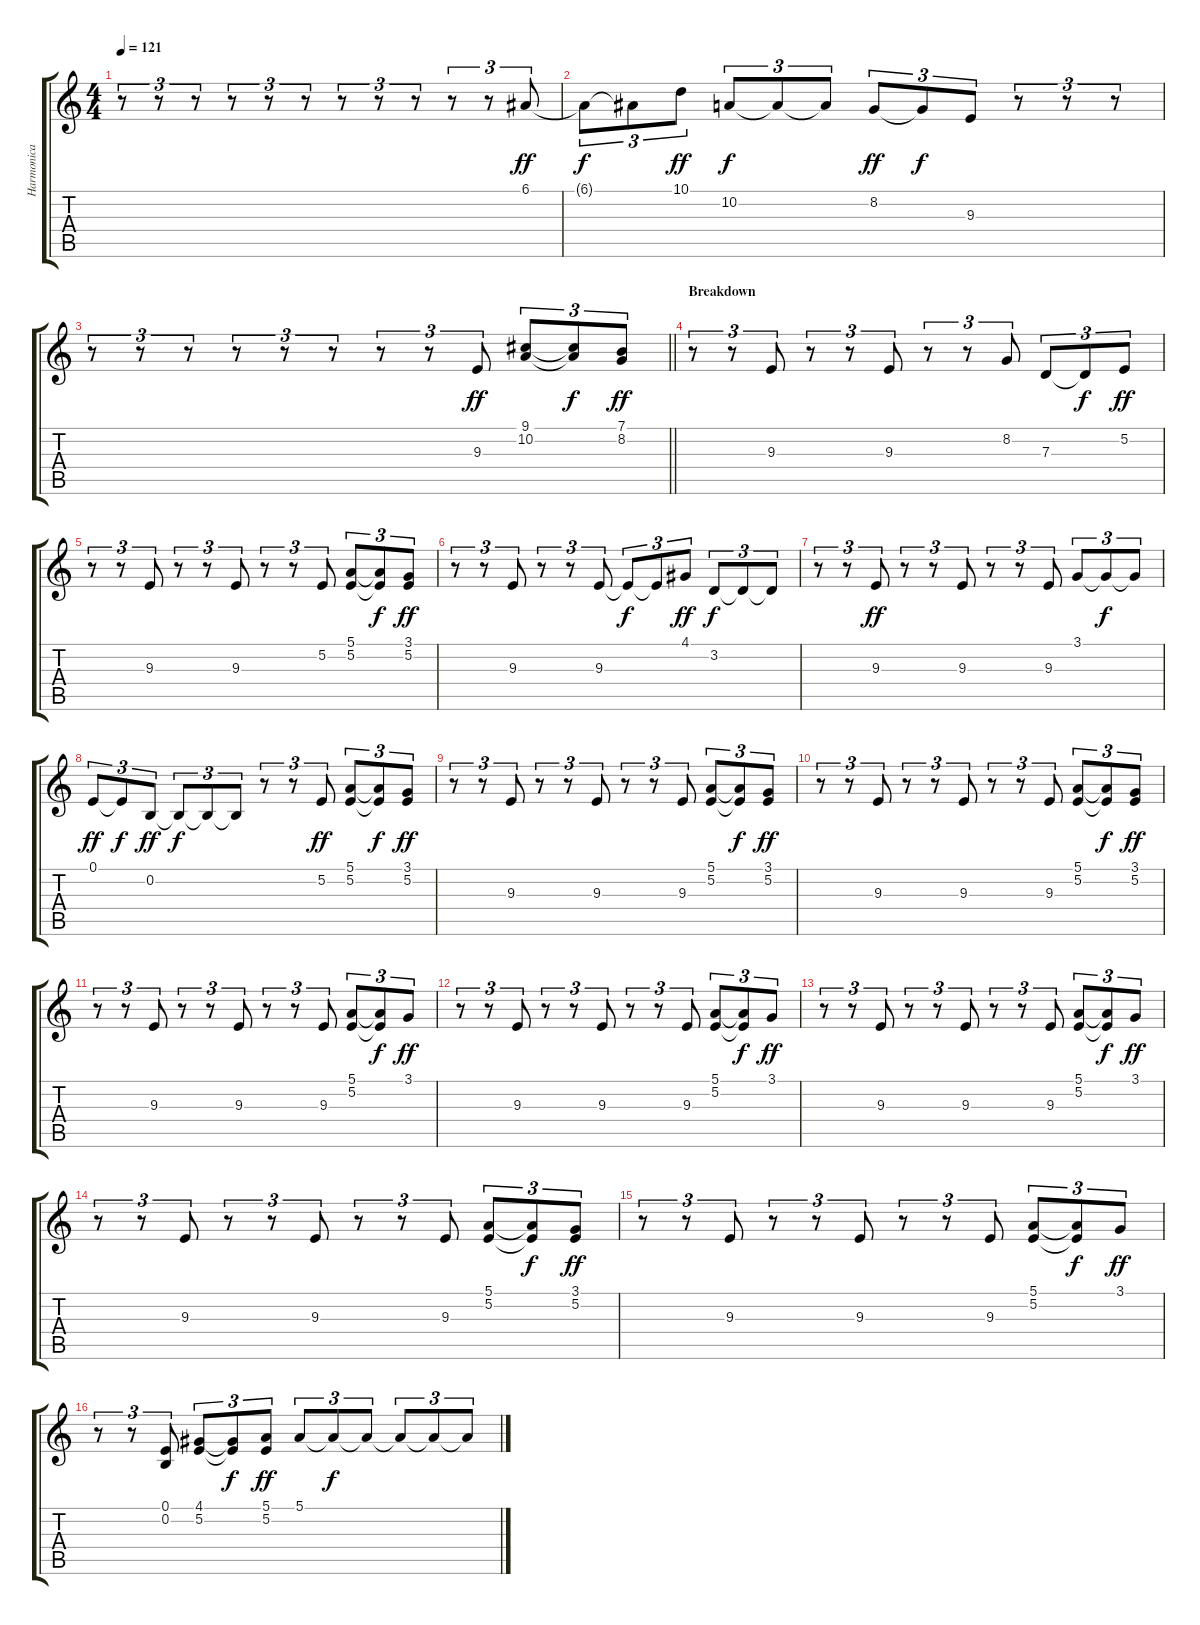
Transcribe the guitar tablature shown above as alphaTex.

\track ("Harmonica" "Harmonica") {solo instrument harmonica}
\staff {score tabs}
\tuning (E4 B3 G3 D3 A2 E2) {hide}
\ts (4 4)
\tempo 121
\clef g2
\ks c
r.8{tu (3 2) dy f} r.8{tu (3 2)} r.8{tu (3 2)} r.8{tu (3 2)} r.8{tu (3 2)} r.8{tu (3 2)} r.8{tu (3 2)} r.8{tu (3 2)} r.8{tu (3 2)} r.8{tu (3 2)} r.8{tu (3 2)} 6.1.8{tu (3 2) dy ff} |
6.1{t}.8{tu (3 2) dy f} 6.1{t}.8{tu (3 2)} 10.1.8{tu (3 2) dy ff} 10.2.8{tu (3 2) dy f} 10.2{t}.8{tu (3 2)} 10.2{t}.8{tu (3 2)} 8.2.8{tu (3 2) dy ff} 8.2{t}.8{tu (3 2) dy f} 9.3.8{tu (3 2)} r.8{tu (3 2)} r.8{tu (3 2)} r.8{tu (3 2)} |
\barLineRight lightlight
r.8{tu (3 2)} r.8{tu (3 2)} r.8{tu (3 2)} r.8{tu (3 2)} r.8{tu (3 2)} r.8{tu (3 2)} r.8{tu (3 2)} r.8{tu (3 2)} 9.3.8{tu (3 2) dy ff} (9.1 10.2).8{tu (3 2)} (9.1{t} 10.2{t}).8{tu (3 2) dy f} (7.1 8.2).8{tu (3 2) dy ff} |
\section ("" "Breakdown")
r.8{tu (3 2)} r.8{tu (3 2)} 9.3.8{tu (3 2) volume 12} r.8{tu (3 2)} r.8{tu (3 2)} 9.3.8{tu (3 2)} r.8{tu (3 2)} r.8{tu (3 2)} 8.2.8{tu (3 2)} 7.3.8{tu (3 2)} 7.3{t}.8{tu (3 2) dy f} 5.2.8{tu (3 2) dy ff} |
r.8{tu (3 2)} r.8{tu (3 2)} 9.3.8{tu (3 2)} r.8{tu (3 2)} r.8{tu (3 2)} 9.3.8{tu (3 2)} r.8{tu (3 2)} r.8{tu (3 2)} 5.2.8{tu (3 2)} (5.1 5.2).8{tu (3 2)} (5.1{t} 5.2{t}).8{tu (3 2) dy f} (3.1 5.2).8{tu (3 2) dy ff} |
r.8{tu (3 2)} r.8{tu (3 2)} 9.3.8{tu (3 2)} r.8{tu (3 2)} r.8{tu (3 2)} 9.3.8{tu (3 2)} 9.3{t}.8{tu (3 2) dy f} 9.3{t}.8{tu (3 2)} 4.1.8{tu (3 2) dy ff} 3.2.8{tu (3 2) dy f} 3.2{t}.8{tu (3 2)} 3.2{t}.8{tu (3 2)} |
r.8{tu (3 2)} r.8{tu (3 2)} 9.3.8{tu (3 2) dy ff} r.8{tu (3 2)} r.8{tu (3 2)} 9.3.8{tu (3 2)} r.8{tu (3 2)} r.8{tu (3 2)} 9.3.8{tu (3 2)} 3.1.8{tu (3 2)} 3.1{t}.8{tu (3 2) dy f} 3.1{t}.8{tu (3 2)} |
0.1.8{tu (3 2) dy ff} 0.1{t}.8{tu (3 2) dy f} 0.2.8{tu (3 2) dy ff} 0.2{t}.8{tu (3 2) dy f} 0.2{t}.8{tu (3 2)} 0.2{t}.8{tu (3 2)} r.8{tu (3 2)} r.8{tu (3 2)} 5.2.8{tu (3 2) dy ff} (5.1 5.2).8{tu (3 2)} (5.1{t} 5.2{t}).8{tu (3 2) dy f} (3.1 5.2).8{tu (3 2) dy ff} |
r.8{tu (3 2)} r.8{tu (3 2)} 9.3.8{tu (3 2)} r.8{tu (3 2)} r.8{tu (3 2)} 9.3.8{tu (3 2)} r.8{tu (3 2)} r.8{tu (3 2)} 9.3.8{tu (3 2)} (5.1 5.2).8{tu (3 2)} (5.1{t} 5.2{t}).8{tu (3 2) dy f} (3.1 5.2).8{tu (3 2) dy ff} |
r.8{tu (3 2)} r.8{tu (3 2)} 9.3.8{tu (3 2)} r.8{tu (3 2)} r.8{tu (3 2)} 9.3.8{tu (3 2)} r.8{tu (3 2)} r.8{tu (3 2)} 9.3.8{tu (3 2)} (5.1 5.2).8{tu (3 2)} (5.1{t} 5.2{t}).8{tu (3 2) dy f} (3.1 5.2).8{tu (3 2) dy ff} |
r.8{tu (3 2)} r.8{tu (3 2)} 9.3.8{tu (3 2)} r.8{tu (3 2)} r.8{tu (3 2)} 9.3.8{tu (3 2)} r.8{tu (3 2)} r.8{tu (3 2)} 9.3.8{tu (3 2)} (5.1 5.2).8{tu (3 2)} (5.1{t} 5.2{t}).8{tu (3 2) dy f} 3.1.8{tu (3 2) dy ff} |
r.8{tu (3 2)} r.8{tu (3 2)} 9.3.8{tu (3 2)} r.8{tu (3 2)} r.8{tu (3 2)} 9.3.8{tu (3 2)} r.8{tu (3 2)} r.8{tu (3 2)} 9.3.8{tu (3 2)} (5.1 5.2).8{tu (3 2)} (5.1{t} 5.2{t}).8{tu (3 2) dy f} 3.1.8{tu (3 2) dy ff} |
r.8{tu (3 2)} r.8{tu (3 2)} 9.3.8{tu (3 2)} r.8{tu (3 2)} r.8{tu (3 2)} 9.3.8{tu (3 2)} r.8{tu (3 2)} r.8{tu (3 2)} 9.3.8{tu (3 2)} (5.1 5.2).8{tu (3 2)} (5.1{t} 5.2{t}).8{tu (3 2) dy f} 3.1.8{tu (3 2) dy ff} |
r.8{tu (3 2)} r.8{tu (3 2)} 9.3.8{tu (3 2)} r.8{tu (3 2)} r.8{tu (3 2)} 9.3.8{tu (3 2)} r.8{tu (3 2)} r.8{tu (3 2)} 9.3.8{tu (3 2)} (5.1 5.2).8{tu (3 2)} (5.1{t} 5.2{t}).8{tu (3 2) dy f} (3.1 5.2).8{tu (3 2) dy ff} |
r.8{tu (3 2)} r.8{tu (3 2)} 9.3.8{tu (3 2)} r.8{tu (3 2)} r.8{tu (3 2)} 9.3.8{tu (3 2)} r.8{tu (3 2)} r.8{tu (3 2)} 9.3.8{tu (3 2)} (5.1 5.2).8{tu (3 2)} (5.1{t} 5.2{t}).8{tu (3 2) dy f} 3.1.8{tu (3 2) dy ff} |
r.8{tu (3 2)} r.8{tu (3 2)} (0.1 0.2).8{tu (3 2) volume 14} (4.1 5.2).8{tu (3 2)} (4.1{t} 5.2{t}).8{tu (3 2) dy f} (5.1 5.2).8{tu (3 2) dy ff} 5.1.8{tu (3 2)} 5.1{t}.8{tu (3 2) dy f} 5.1{t}.8{tu (3 2)} 5.1{t}.8{tu (3 2)} 5.1{t}.8{tu (3 2)} 5.1{t}.8{tu (3 2)}
